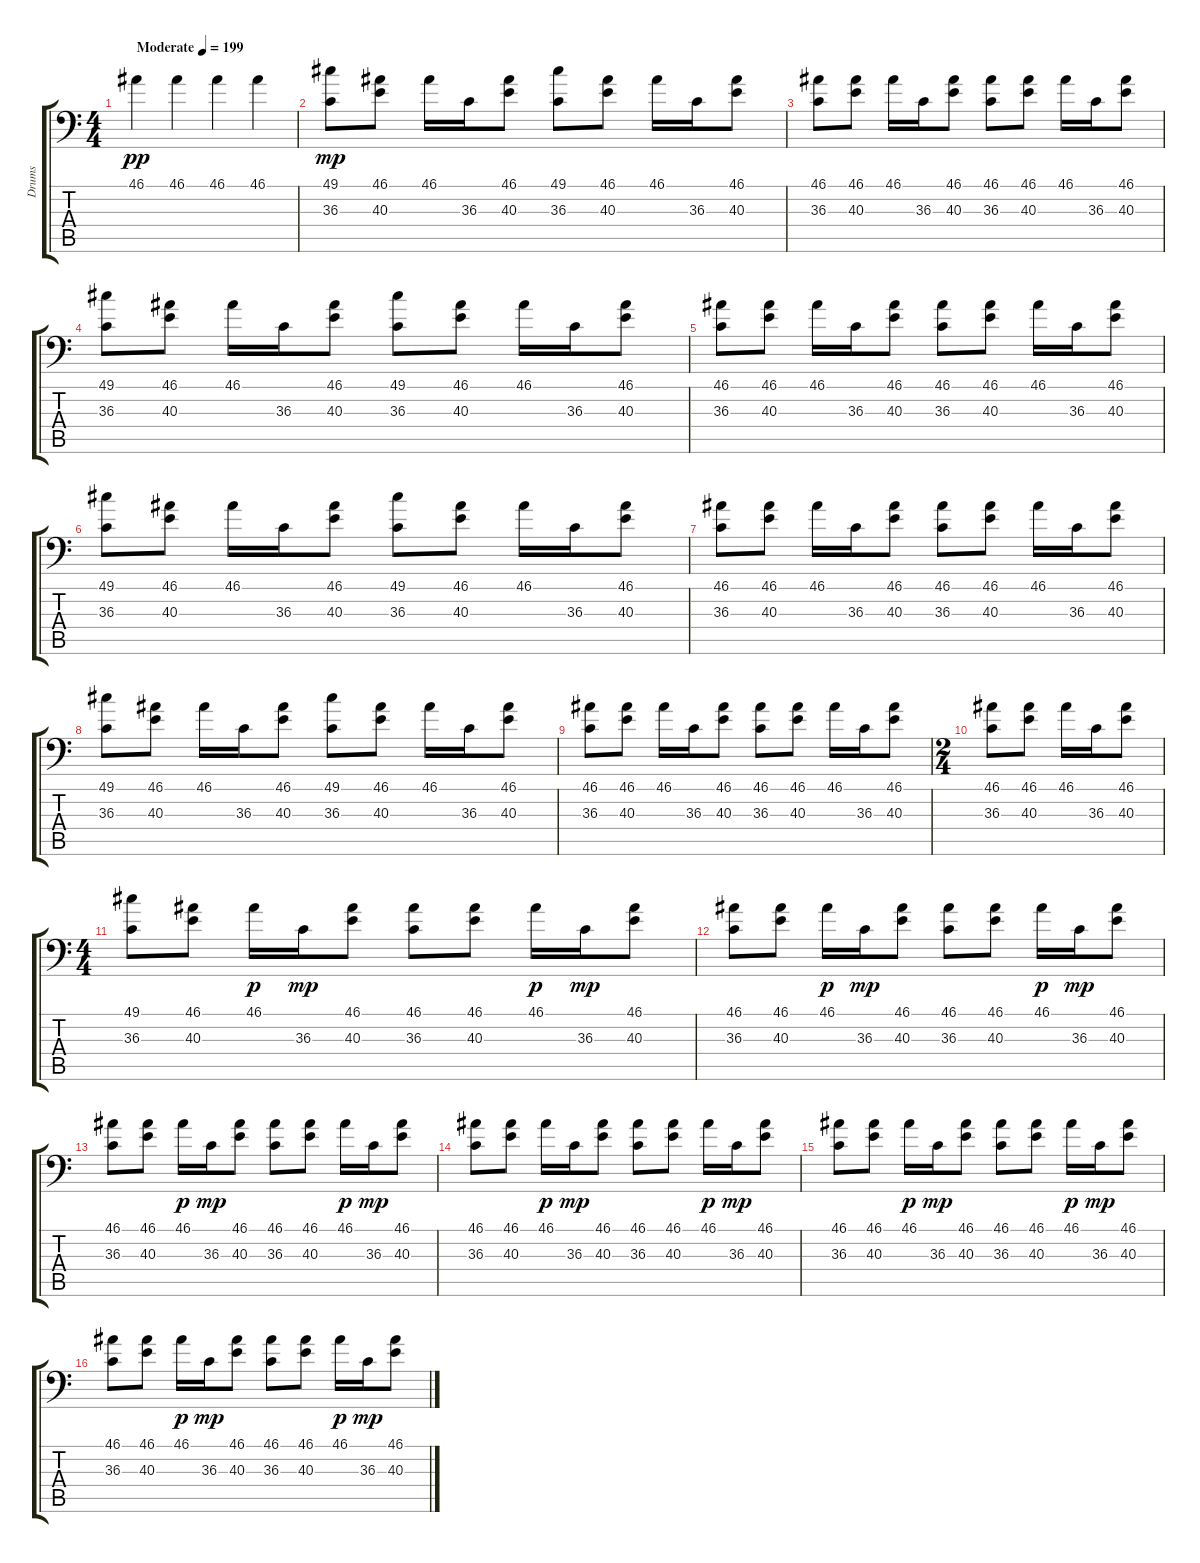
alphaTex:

\track ("Drums" "Drums") {instrument acousticgrandpiano}
\staff {score tabs}
\tuning (C-1 C-1 C-1 C-1 C-1 C-1) {hide}
\ts (4 4)
\tempo (199 "Moderate")
\clef f4
\ks c
46.1.4{dy pp instrument acousticgrandpiano} 46.1.4 46.1.4 46.1.4 |
(49.1 36.3).8{dy mp} (46.1 40.3).8 46.1.16 36.3.16 (46.1 40.3).8 (49.1 36.3).8 (46.1 40.3).8 46.1.16 36.3.16 (46.1 40.3).8 |
(46.1 36.3).8 (46.1 40.3).8 46.1.16 36.3.16 (46.1 40.3).8 (46.1 36.3).8 (46.1 40.3).8 46.1.16 36.3.16 (46.1 40.3).8 |
(49.1 36.3).8 (46.1 40.3).8 46.1.16 36.3.16 (46.1 40.3).8 (49.1 36.3).8 (46.1 40.3).8 46.1.16 36.3.16 (46.1 40.3).8 |
(46.1 36.3).8 (46.1 40.3).8 46.1.16 36.3.16 (46.1 40.3).8 (46.1 36.3).8 (46.1 40.3).8 46.1.16 36.3.16 (46.1 40.3).8 |
(49.1 36.3).8 (46.1 40.3).8 46.1.16 36.3.16 (46.1 40.3).8 (49.1 36.3).8 (46.1 40.3).8 46.1.16 36.3.16 (46.1 40.3).8 |
(46.1 36.3).8 (46.1 40.3).8 46.1.16 36.3.16 (46.1 40.3).8 (46.1 36.3).8 (46.1 40.3).8 46.1.16 36.3.16 (46.1 40.3).8 |
(49.1 36.3).8 (46.1 40.3).8 46.1.16 36.3.16 (46.1 40.3).8 (49.1 36.3).8 (46.1 40.3).8 46.1.16 36.3.16 (46.1 40.3).8 |
(46.1 36.3).8 (46.1 40.3).8 46.1.16 36.3.16 (46.1 40.3).8 (46.1 36.3).8 (46.1 40.3).8 46.1.16 36.3.16 (46.1 40.3).8 |
\ts (2 4)
(46.1 36.3).8 (46.1 40.3).8 46.1.16 36.3.16 (46.1 40.3).8 |
\ts (4 4)
(49.1 36.3).8 (46.1 40.3).8 46.1.16{dy p} 36.3.16{dy mp} (46.1 40.3).8 (46.1 36.3).8 (46.1 40.3).8 46.1.16{dy p} 36.3.16{dy mp} (46.1 40.3).8 |
(46.1 36.3).8 (46.1 40.3).8 46.1.16{dy p} 36.3.16{dy mp} (46.1 40.3).8 (46.1 36.3).8 (46.1 40.3).8 46.1.16{dy p} 36.3.16{dy mp} (46.1 40.3).8 |
(46.1 36.3).8 (46.1 40.3).8 46.1.16{dy p} 36.3.16{dy mp} (46.1 40.3).8 (46.1 36.3).8 (46.1 40.3).8 46.1.16{dy p} 36.3.16{dy mp} (46.1 40.3).8 |
(46.1 36.3).8 (46.1 40.3).8 46.1.16{dy p} 36.3.16{dy mp} (46.1 40.3).8 (46.1 36.3).8 (46.1 40.3).8 46.1.16{dy p} 36.3.16{dy mp} (46.1 40.3).8 |
(46.1 36.3).8 (46.1 40.3).8 46.1.16{dy p} 36.3.16{dy mp} (46.1 40.3).8 (46.1 36.3).8 (46.1 40.3).8 46.1.16{dy p} 36.3.16{dy mp} (46.1 40.3).8 |
(46.1 36.3).8 (46.1 40.3).8 46.1.16{dy p} 36.3.16{dy mp} (46.1 40.3).8 (46.1 36.3).8 (46.1 40.3).8 46.1.16{dy p} 36.3.16{dy mp} (46.1 40.3).8
